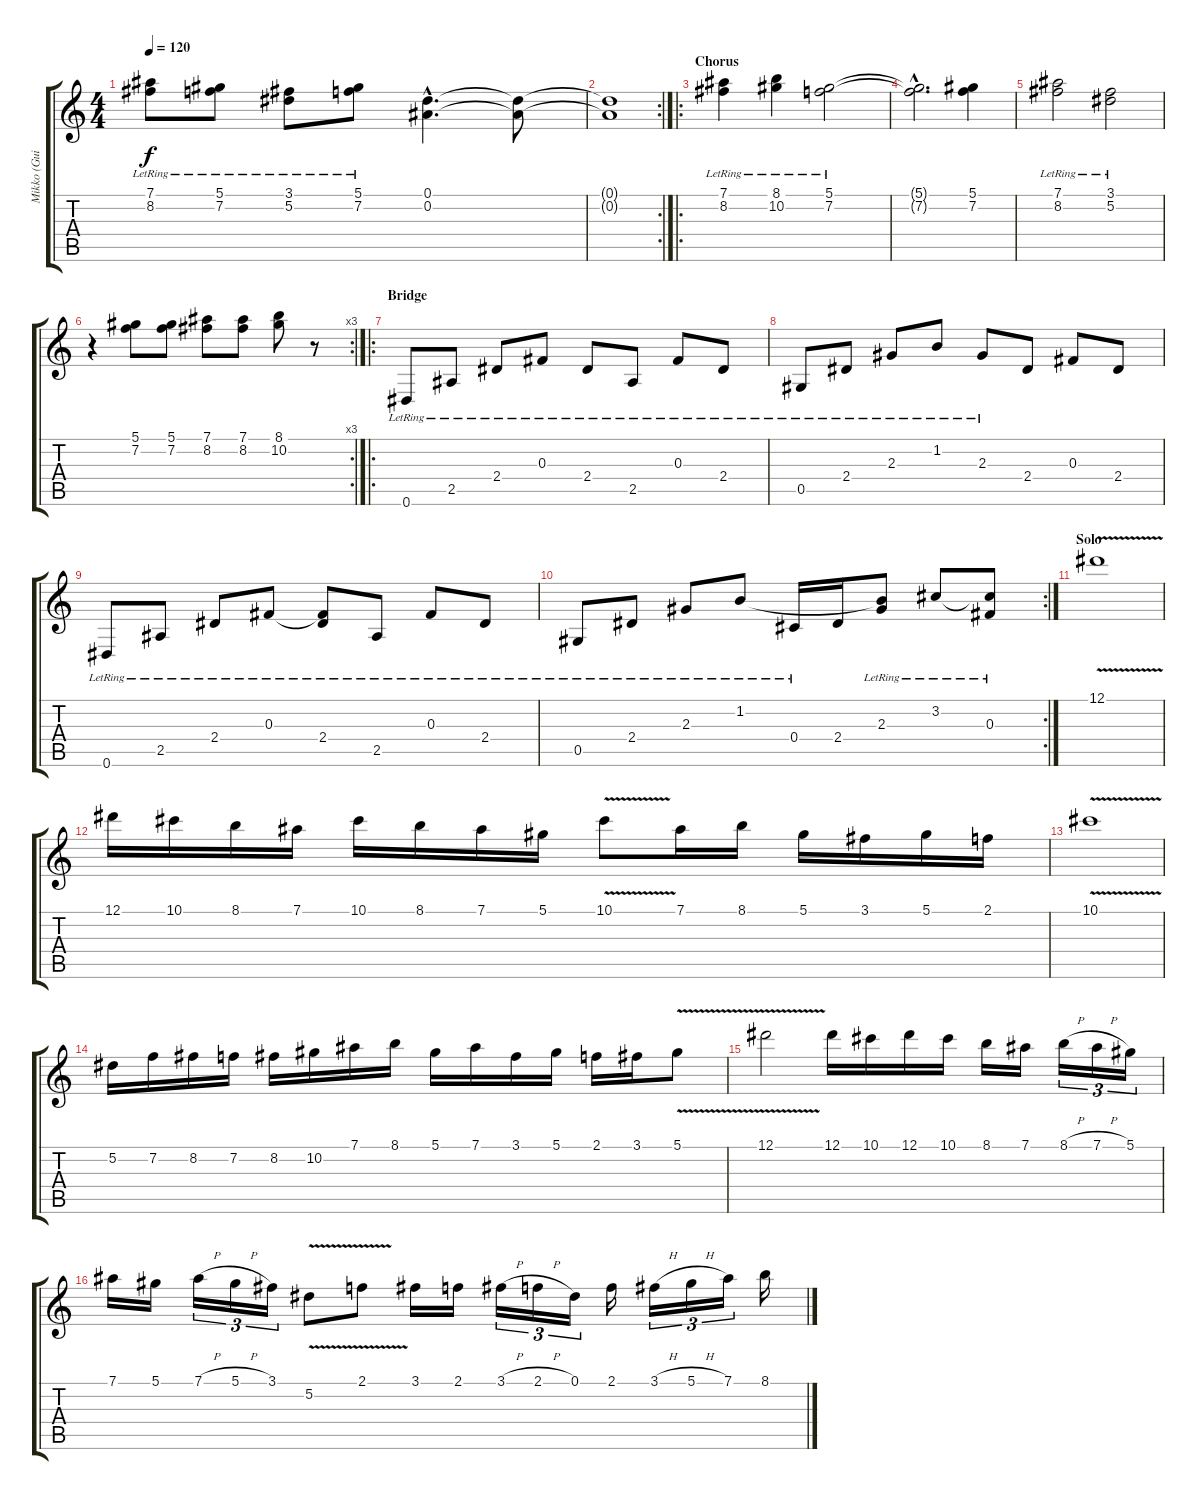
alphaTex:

\track ("Mikko (Guitar)" "Mikko (Gui") {instrument acousticguitarnylon}
\staff {score tabs}
\tuning (Eb4 Bb3 Gb3 Db3 Ab2 Eb2) {hide}
\ts (4 4)
\tempo 120
\clef g2
\ks c
(7.1 8.2{lr}).8{dy f} (5.1{lr} 7.2).8 (3.1{lr} 5.2).8 (5.1{lr} 7.2).8 (0.1{hac} 0.2{hac}).4{d} (0.1{t} 0.2{t}).8 |
\rc 2
(0.1{t} 0.2{t}).1 |
\ro
\section ("" "Chorus")
(7.1{lr} 8.2{lr}).4 (8.1{lr} 10.2{lr}).4 (5.1 7.2{lr}).2 |
(5.1{hac t} 7.2{hac t}).2{d} (5.1 7.2).4 |
(7.1 8.2{lr}).2 (3.1{lr} 5.2).2 |
\rc 3
r.4 (5.1 7.2).8 (5.1 7.2).8 (7.1 8.2).8 (7.1 8.2).8 (8.1 10.2).8 r.8 |
\ro
\section ("" "Bridge")
0.6{lr}.8 2.5{lr}.8 2.4{lr}.8 0.3{lr}.8 2.4{lr}.8 2.5{lr}.8 0.3{lr}.8 2.4{lr}.8 |
0.5{lr}.8 2.4{lr}.8 2.3{lr}.8 1.2{lr}.8 2.3{lr}.8 2.4.8 0.3.8 2.4.8 |
0.6{lr}.8 2.5{lr}.8 2.4{lr}.8 0.3{lr}.8 (0.3{t} 2.4{lr}).8 2.5{lr}.8 0.3{lr}.8 2.4{lr}.8 |
\rc 2
0.5{lr}.8 2.4{lr}.8 2.3{lr}.8 1.2{lr}.8 0.4{lr}.16 2.4.16 (1.2{t} 2.3{lr}).8 3.2{lr}.8 (3.2{t} 0.3{lr}).8 |
\section ("" "Solo")
12.1{v}.1 |
12.1.16 10.1.16 8.1.16 7.1.16 10.1.16 8.1.16 7.1.16 5.1.16 10.1{v}.8 7.1.16 8.1.16 5.1.16 3.1.16 5.1.16 2.1.16 |
10.1{v}.1 |
5.2.16 7.2.16 8.2.16 7.2.16 8.2.16 10.2.16 7.1.16 8.1.16 5.1.16 7.1.16 3.1.16 5.1.16 2.1.16 3.1.16 5.1{v}.8 |
12.1{v}.2 12.1.16 10.1.16 12.1.16 10.1.16 8.1.16 7.1.16 8.1{h}.16{tu (3 2)} 7.1{h}.16{tu (3 2)} 5.1.16{tu (3 2)} |
7.1.16 5.1.16 7.1{h}.16{tu (3 2)} 5.1{h}.16{tu (3 2)} 3.1.16{tu (3 2)} 5.2{v}.8 2.1{v}.8 3.1.16 2.1.16 3.1{h}.16{tu (3 2)} 2.1{h}.16{tu (3 2)} 0.1.16{tu (3 2)} 2.1.16 3.1{h}.16{tu (3 2)} 5.1{h}.16{tu (3 2)} 7.1.16{tu (3 2)} 8.1.16
